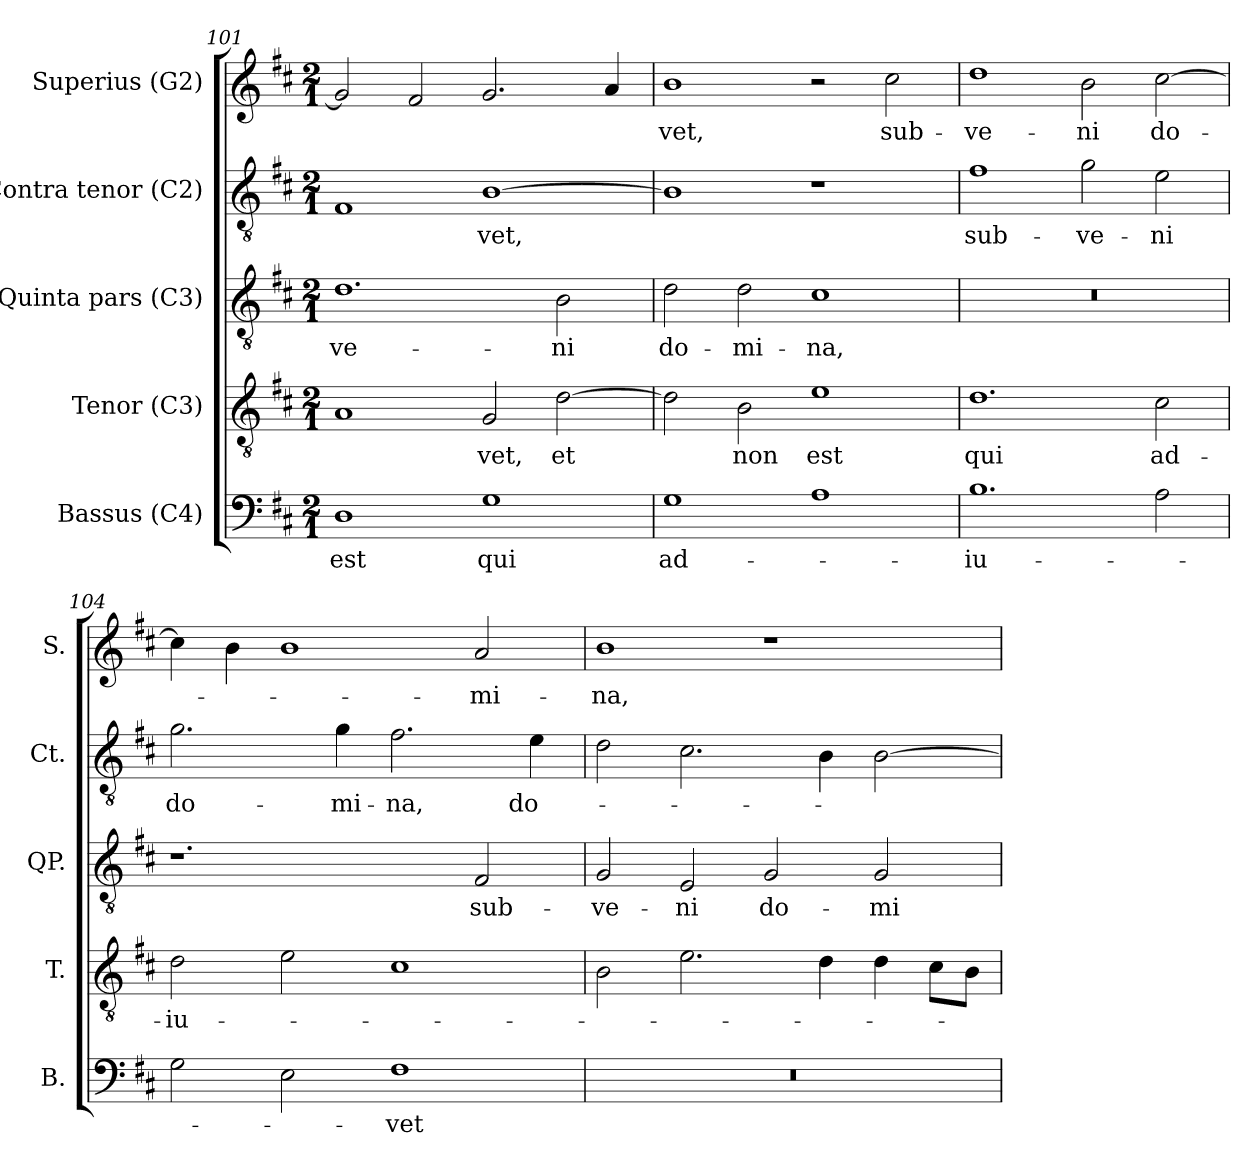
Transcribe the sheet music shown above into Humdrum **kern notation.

**kern	**text	**kern	**text	**kern	**text	**kern	**text	**kern	**text
*part5	*part5	*part4	*part4	*part3	*part3	*part2	*part2	*part1	*part1
*staff5	*staff5	*staff4	*staff4	*staff3	*staff3	*staff2	*staff2	*staff1	*staff1
*I"Bassus (C4)	*	*I"Tenor (C3)	*	*I"Quinta pars (C3)	*	*I"Contra tenor (C2)	*	*I"Superius (G2)	*
*I'B.	*	*I'T.	*	*I'QP.	*	*I'Ct.	*	*I'S.	*
*clefF4	*	*clefGv2	*	*clefGv2	*	*clefGv2	*	*clefG2	*
*	*	*ITrd7c12	*	*ITrd7c12	*	*	*	*	*
*k[f#c#]	*	*k[f#c#]	*	*k[f#c#]	*	*k[f#c#]	*	*k[f#c#]	*
*D:	*	*D:	*	*D:	*	*D:	*	*D:	*
*M2/1	*	*M2/1	*	*M2/1	*	*M2/1	*	*M2/1	*
=101	=101	=101	=101	=101	=101	=101	=101	=101	=101
!	!LO:LY:b:color=#000000	!	!	!	!	!	!	!	!
!	!	!	!	!	!LO:LY:b:color=#000000	!	!	!	!
1Di	est	1AAi	.	1.Di	-ve-	1F#i	.	2gi/]	.
.	.	.	.	.	.	.	.	2f#i/	.
!	!LO:LY:b:color=#000000	!	!	!	!	!	!	!	!
!	!	!	!LO:LY:b:color=#000000	!	!	!	!	!	!
!	!	!	!	!	!	!	!LO:LY:b:color=#000000	!	!
1Gi	qui	2GGi/	-vet,	.	.	[1Bi	-vet,	2.gi/	.
!	!	!	!LO:LY:b:color=#000000	!	!	!	!	!	!
!	!	!	!	!	!LO:LY:b:color=#000000	!	!	!	!
.	.	[2Di\	et	2BBi\	-ni	.	.	.	.
.	.	.	.	.	.	.	.	4ai/	.
=102	=102	=102	=102	=102	=102	=102	=102	=102	=102
!	!LO:LY:b:color=#000000	!	!	!	!	!	!	!	!
!	!	!	!	!	!LO:LY:b:color=#000000	!	!	!	!
!	!	!	!	!	!	!	!	!	!LO:LY:b:color=#000000
1Gi	ad-	2Di\]	.	2Di\	do-	1Bi]	.	1bi	-vet,
!	!	!	!LO:LY:b:color=#000000	!	!	!	!	!	!
!	!	!	!	!	!LO:LY:b:color=#000000	!	!	!	!
.	.	2BBi\	non	2Di\	-mi-	.	.	.	.
!	!	!	!LO:LY:b:color=#000000	!	!	!	!	!	!
!	!	!	!	!	!LO:LY:b:color=#000000	!	!	!	!
1Ai	.	1Ei	est	1C#i	-na,	1r	.	2r	.
!	!	!	!	!	!	!	!	!	!LO:LY:b:color=#000000
.	.	.	.	.	.	.	.	2cc#i\	sub-
=103	=103	=103	=103	=103	=103	=103	=103	=103	=103
!	!LO:LY:b:color=#000000	!	!	!	!	!	!	!	!
!	!	!	!LO:LY:b:color=#000000	!LO:N:vis=1	!	!	!	!	!
!	!	!	!	!	!	!	!LO:LY:b:color=#000000	!	!
!	!	!	!	!	!	!	!	!	!LO:LY:b:color=#000000
1.Bi	-iu-	1.Di	qui	0r	.	1f#i	sub-	1ddi	-ve-
!	!	!	!	!	!	!	!LO:LY:b:color=#000000	!	!
!	!	!	!	!	!	!	!	!	!LO:LY:b:color=#000000
.	.	.	.	.	.	2gi\	-ve-	2bi\	-ni
!	!	!	!LO:LY:b:color=#000000	!	!	!	!	!	!
!	!	!	!	!	!	!	!LO:LY:b:color=#000000	!	!
!	!	!	!	!	!	!	!	!	!LO:LY:b:color=#000000
2Ai\	.	2C#i\	ad-	.	.	2ei\	-ni	[2cc#i\	do-
!!LO:LB:g=z
=104	=104	=104	=104	=104	=104	=104	=104	=104	=104
!	!	!	!LO:LY:b:color=#000000	!	!	!	!	!	!
!	!	!	!	!	!	!	!LO:LY:b:color=#000000	!	!
2Gi\	.	2Di\	-iu-	1.r	.	2.gi\	do-	4cc#i\]	.
.	.	.	.	.	.	.	.	4bi\	.
2Ei\	.	2Ei\	.	.	.	.	.	1bi	.
!	!	!	!	!	!	!	!LO:LY:b:color=#000000	!	!
.	.	.	.	.	.	4gi\	-mi-	.	.
!	!LO:LY:b:color=#000000	!	!	!	!	!	!	!	!
!	!	!	!	!	!	!	!LO:LY:b:color=#000000	!	!
1F#i	-vet	1C#i	.	.	.	2.f#i\	-na,	.	.
!	!	!	!	!	!LO:LY:b:color=#000000	!	!	!	!
!	!	!	!	!	!	!	!	!	!LO:LY:b:color=#000000
.	.	.	.	2FF#i/	sub-	.	.	2ai/	-mi-
!	!	!	!	!	!	!	!LO:LY:b:color=#000000	!	!
.	.	.	.	.	.	4ei\	do-	.	.
=105	=105	=105	=105	=105	=105	=105	=105	=105	=105
!LO:N:vis=1	!	!	!	!	!	!	!	!	!
!	!	!	!	!	!LO:LY:b:color=#000000	!	!	!	!
!	!	!	!	!	!	!	!	!	!LO:LY:b:color=#000000
0r	.	2BBi\	.	2GGi/	-ve-	2di\	.	1bi	-na,
!	!	!	!	!	!LO:LY:b:color=#000000	!	!	!	!
.	.	2.Ei\	.	2EEi/	-ni	2.c#i\	.	.	.
!	!	!	!	!	!LO:LY:b:color=#000000	!	!	!	!
.	.	.	.	2GGi/	do-	.	.	1r	.
.	.	4Di\	.	.	.	4Bi\	.	.	.
!	!	!	!	!	!LO:LY:b:color=#000000	!	!	!	!
.	.	4Di\	.	2GGi/	-mi-	[2Bi\	.	.	.
.	.	8C#i\L	.	.	.	.	.	.	.
.	.	8BBi\J	.	.	.	.	.	.	.
=	=	=	=	=	=	=	=	=	=
*-	*-	*-	*-	*-	*-	*-	*-	*-	*-
